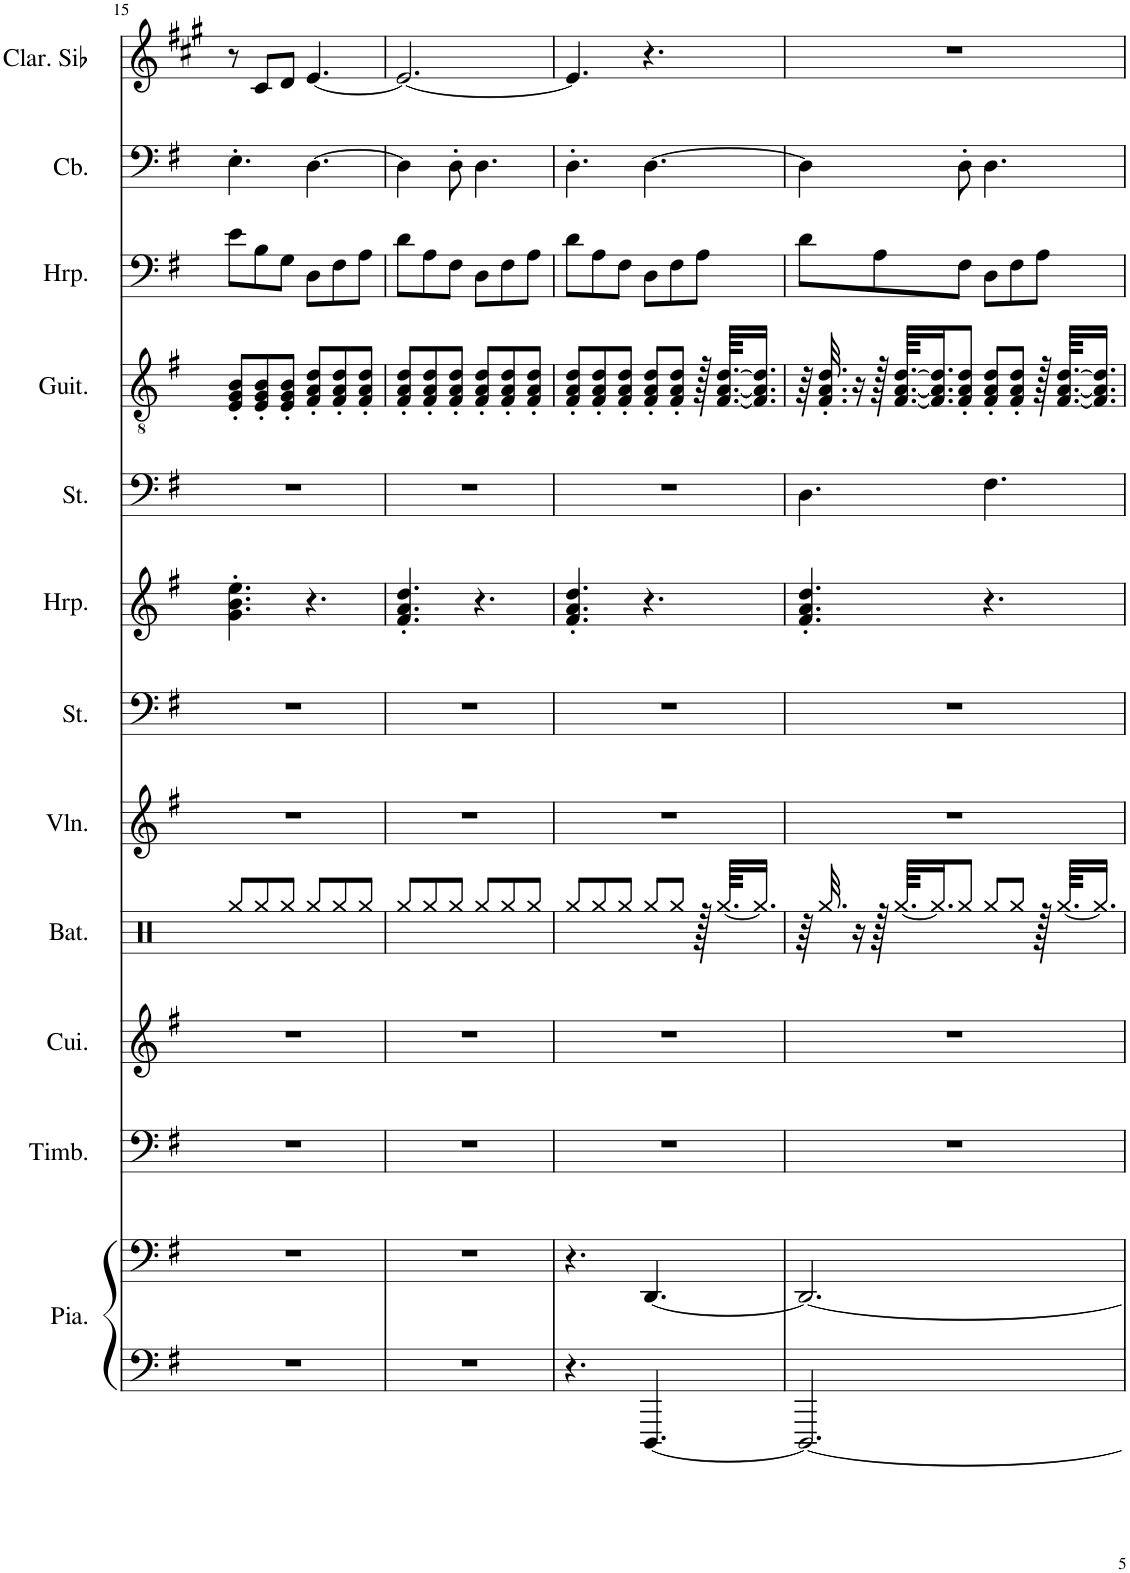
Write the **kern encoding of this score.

**kern	**kern	**kern	**kern	**kern	**kern	**kern	**kern	**kern	**kern	**kern	**kern	**kern
*part12	*part12	*part11	*part10	*part9	*part8	*part7	*part6	*part5	*part4	*part3	*part2	*part1
*staff13	*staff12	*staff11	*staff10	*staff9	*staff8	*staff7	*staff6	*staff5	*staff4	*staff3	*staff2	*staff1
*I"Piano, Bright Acoustic Piano	*	*I"Timbales, Timpani Ensemble	*I"Cuivres, Brass Section	*I"Batterie, Drums	*I"Violon, Tremolo Strings	*I"Cordes, String Ensemble 2	*I"Harpe	*I"Cordes, String Ensemble 2	*I"Guitare classique, Acoustic Guitar (nylon)	*I"Harpe, Orchestral Harp	*I"Contrebasse, Acoustic Bass	*I"Clarinette en Sib
*I'Pia.	*	*I'Timb.	*I'Cui.	*I'Bat.	*I'Vln.	*I'St.	*I'Hrp.	*I'St.	*I'Guit.	*I'Hrp.	*I'Cb.	*I'Clar. Sib
!!LO:PB:g=z
*clefF4	*clefF4	*clefF4	*clefG2	*clefX	*clefG2	*clefF4	*clefG2	*clefF4	*clefGv2	*clefF4	*clefF4	*clefG2
*	*	*	*	*	*	*	*	*	*	*	*Trd7c12	*Trd1c2
*k[f#]	*k[f#]	*k[f#]	*k[f#]	*k[]	*k[f#]	*k[f#]	*k[f#]	*k[f#]	*k[f#]	*k[f#]	*k[f#]	*k[f#c#g#]
*M6/8	*M6/8	*M6/8	*M6/8	*M6/8	*M6/8	*M6/8	*M6/8	*M6/8	*M6/8	*M6/8	*M6/8	*M6/8
=15	=15	=15	=15	=15	=15	=15	=15	=15	=15	=15	=15	=15
2.r	2.r	2.r	2.r	8Rgg/L	2.r	2.r	4.g\' 4.b\' 4.ee\'	2.r	8E/' 8G/' 8B/'L	8e\L	4.E'\	8r
.	.	.	.	8Rgg/	.	.	.	.	8E/' 8G/' 8B/'	8B\	.	8c#/L
.	.	.	.	8Rgg/J	.	.	.	.	8E/' 8G/' 8B/'J	8G\J	.	8d/J
.	.	.	.	8Rgg/L	.	.	4.r	.	8F#/' 8A/' 8d/'L	8D\L	[4.D\	[4.e/
.	.	.	.	8Rgg/	.	.	.	.	8F#/' 8A/' 8d/'	8F#\	.	.
.	.	.	.	8Rgg/J	.	.	.	.	8F#/' 8A/' 8d/'J	8A\J	.	.
=16	=16	=16	=16	=16	=16	=16	=16	=16	=16	=16	=16	=16
2.r	2.r	2.r	2.r	8Rgg/L	2.r	2.r	4.f#/' 4.a/' 4.dd/'	2.r	8F#/' 8A/' 8d/'L	8d\L	4D\]	2.e/_
.	.	.	.	8Rgg/	.	.	.	.	8F#/' 8A/' 8d/'	8A\	.	.
.	.	.	.	8Rgg/J	.	.	.	.	8F#/' 8A/' 8d/'J	8F#\J	8D'\	.
.	.	.	.	8Rgg/L	.	.	4.r	.	8F#/' 8A/' 8d/'L	8D\L	4.D\	.
.	.	.	.	8Rgg/	.	.	.	.	8F#/' 8A/' 8d/'	8F#\	.	.
.	.	.	.	8Rgg/J	.	.	.	.	8F#/' 8A/' 8d/'J	8A\J	.	.
=17	=17	=17	=17	=17	=17	=17	=17	=17	=17	=17	=17	=17
4.r	4.r	2.r	2.r	8Rgg/L	2.r	2.r	4.f#/' 4.a/' 4.dd/'	2.r	8F#/' 8A/' 8d/'L	8d\L	4.D'\	4.e/]
.	.	.	.	8Rgg/	.	.	.	.	8F#/' 8A/' 8d/'	8A\	.	.
.	.	.	.	8Rgg/J	.	.	.	.	8F#/' 8A/' 8d/'J	8F#\J	.	.
[4.DDD/	[4.DD/	.	.	8Rgg/L	.	.	4.r	.	8F#/' 8A/' 8d/'L	8D\L	[4.D\	4.r
.	.	.	.	8Rgg/J	.	.	.	.	8F#/' 8A/' 8d/'J	8F#\	.	.
.	.	.	.	128r	.	.	.	.	128r	8A\J	.	.
.	.	.	.	[64.Rgg/KKLL	.	.	.	.	[64.F#/ [64.A/ [64.d/KKLL	.	.	.
.	.	.	.	16.Rgg/JJ]	.	.	.	.	16.F#/] 16.A/] 16.d/]JJ	.	.	.
=18	=18	=18	=18	=18	=18	=18	=18	=18	=18	=18	=18	=18
2.DDD/_	2.DD/_	2.r	2.r	64r	2.r	2.r	4.f#/' 4.a/' 4.dd/'	4.D\	64r	8d\L	4D\]	2.r
.	.	.	.	32.Rgg/	.	.	.	.	32.F#/' 32.A/' 32.d/'	.	.	.
.	.	.	.	16r	.	.	.	.	16r	.	.	.
.	.	.	.	128r	.	.	.	.	128r	8A\	.	.
.	.	.	.	[64.Rgg/KKLL	.	.	.	.	[64.F#/ [64.A/ [64.d/KKLL	.	.	.
.	.	.	.	16.Rgg/J]	.	.	.	.	16.F#/] 16.A/] 16.d/]J	.	.	.
.	.	.	.	8Rgg/J	.	.	.	.	8F#/' 8A/' 8d/'J	8F#\J	8D'\	.
.	.	.	.	8Rgg/L	.	.	4.r	4.F#\	8F#/' 8A/' 8d/'L	8D\L	4.D\	.
.	.	.	.	8Rgg/J	.	.	.	.	8F#/' 8A/' 8d/'J	8F#\	.	.
.	.	.	.	128r	.	.	.	.	128r	8A\J	.	.
.	.	.	.	[64.Rgg/KKLL	.	.	.	.	[64.F#/ [64.A/ [64.d/KKLL	.	.	.
.	.	.	.	16.Rgg/JJ]	.	.	.	.	16.F#/] 16.A/] 16.d/]JJ	.	.	.
=	=	=	=	=	=	=	=	=	=	=	=	=
*-	*-	*-	*-	*-	*-	*-	*-	*-	*-	*-	*-	*-
